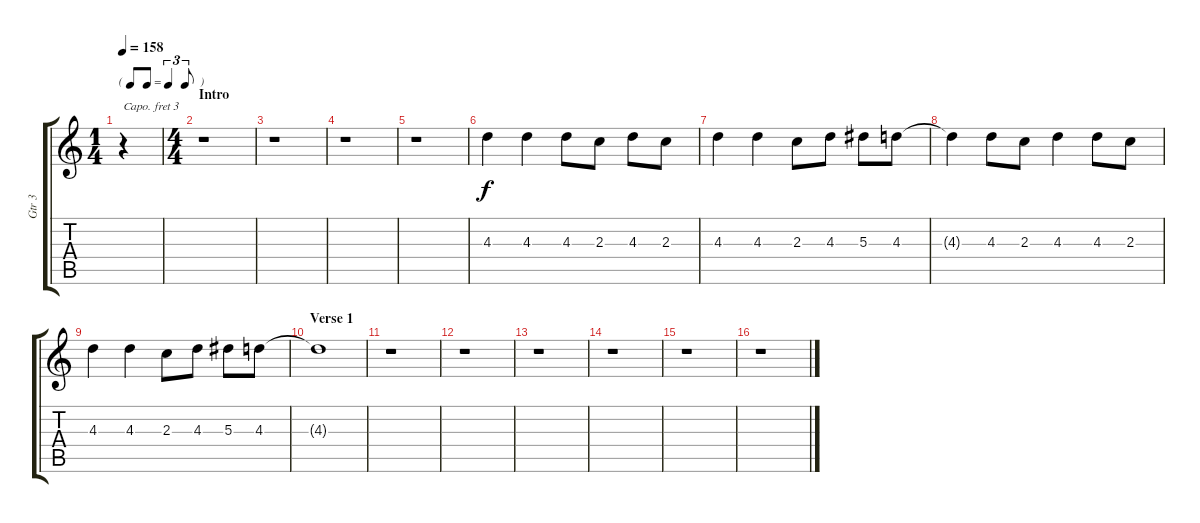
\track ("Gtr 3" "Gtr 3") {instrument distortionguitar}
\staff {score tabs}
\capo 3
\tuning (E4 B3 G3 D3 A2 E2) {hide}
\ts (1 4)
\tf triplet8th
\tempo 158
\clef g2
\ks c
r.4{dy f instrument distortionguitar} |
\ts (4 4)
\section ("" "Intro")
r.1 |
r.1 |
r.1 |
r.1 |
4.3.4 4.3.4 4.3.8 2.3.8 4.3.8 2.3.8 |
4.3.4 4.3.4 2.3.8 4.3.8 5.3.8 4.3.8 |
4.3{t}.4 4.3.8 2.3.8 4.3.4 4.3.8 2.3.8 |
4.3.4 4.3.4 2.3.8 4.3.8 5.3.8 4.3.8 |
\section ("" "Verse 1")
4.3{t}.1 |
r.1 |
r.1 |
r.1 |
r.1 |
r.1 |
r.1
